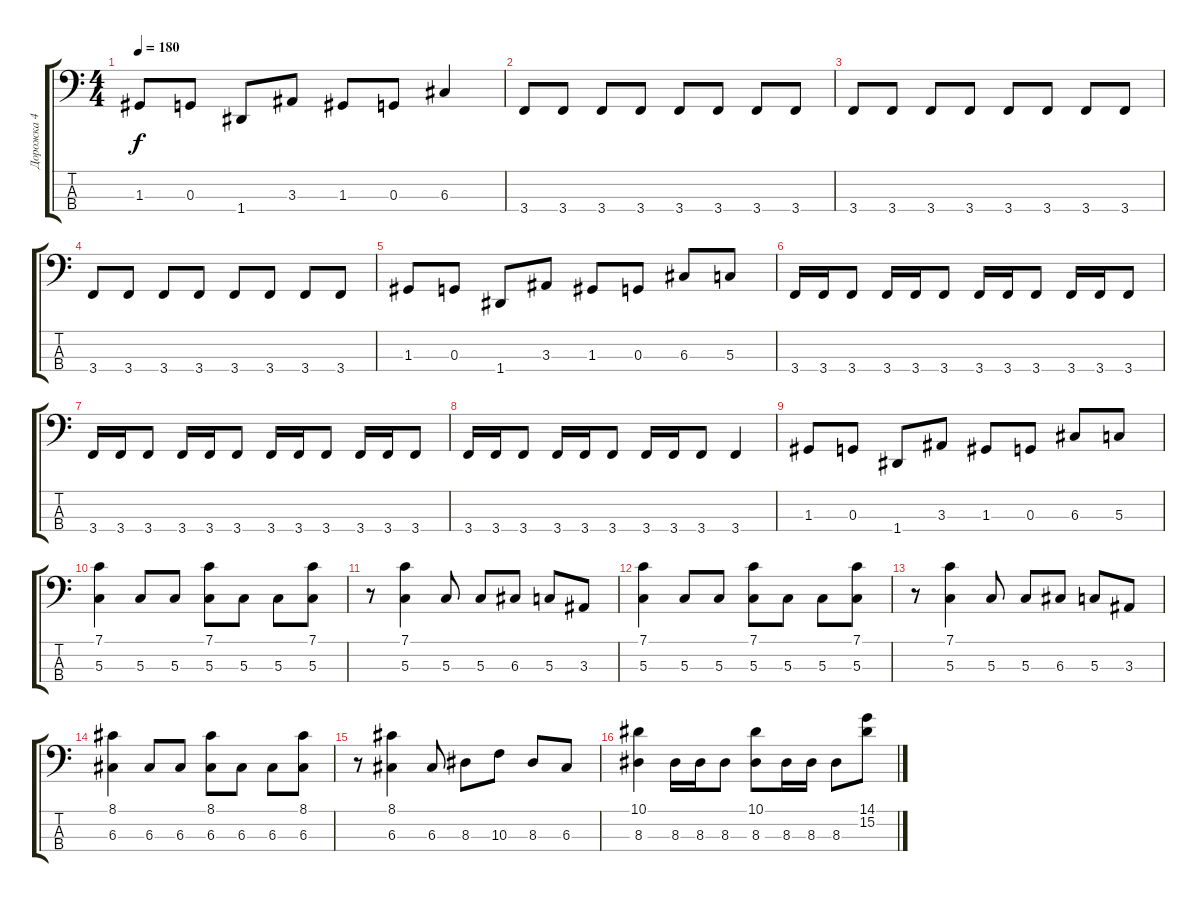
\track ("Дорожка 4" "Дорожка 4") {instrument slapbass2}
\staff {score tabs}
\tuning (F2 C2 G1 D1) {hide}
\ts (4 4)
\tempo 180
\clef f4
\ks c
1.3.8{dy f} 0.3.8 1.4.8 3.3.8 1.3.8 0.3.8 6.3.4 |
3.4.8 3.4.8 3.4.8 3.4.8 3.4.8 3.4.8 3.4.8 3.4.8 |
3.4.8 3.4.8 3.4.8 3.4.8 3.4.8 3.4.8 3.4.8 3.4.8 |
3.4.8 3.4.8 3.4.8 3.4.8 3.4.8 3.4.8 3.4.8 3.4.8 |
1.3.8 0.3.8 1.4.8 3.3.8 1.3.8 0.3.8 6.3.8 5.3.8 |
3.4.16 3.4.16 3.4.8 3.4.16 3.4.16 3.4.8 3.4.16 3.4.16 3.4.8 3.4.16 3.4.16 3.4.8 |
3.4.16 3.4.16 3.4.8 3.4.16 3.4.16 3.4.8 3.4.16 3.4.16 3.4.8 3.4.16 3.4.16 3.4.8 |
3.4.16 3.4.16 3.4.8 3.4.16 3.4.16 3.4.8 3.4.16 3.4.16 3.4.8 3.4.4 |
1.3.8 0.3.8 1.4.8 3.3.8 1.3.8 0.3.8 6.3.8 5.3.8 |
(7.1 5.3).4 5.3.8 5.3.8 (7.1 5.3).8 5.3.8 5.3.8 (7.1 5.3).8 |
r.8 (7.1 5.3).4 5.3.8 5.3.8 6.3.8 5.3.8 3.3.8 |
(7.1 5.3).4 5.3.8 5.3.8 (7.1 5.3).8 5.3.8 5.3.8 (7.1 5.3).8 |
r.8 (7.1 5.3).4 5.3.8 5.3.8 6.3.8 5.3.8 3.3.8 |
(8.1 6.3).4 6.3.8 6.3.8 (8.1 6.3).8 6.3.8 6.3.8 (8.1 6.3).8 |
r.8 (8.1 6.3).4 6.3.8 8.3.8 10.3.8 8.3.8 6.3.8 |
(10.1 8.3).4 8.3.16 8.3.16 8.3.8 (10.1 8.3).8 8.3.16 8.3.16 8.3.8 (14.1 15.2).8
